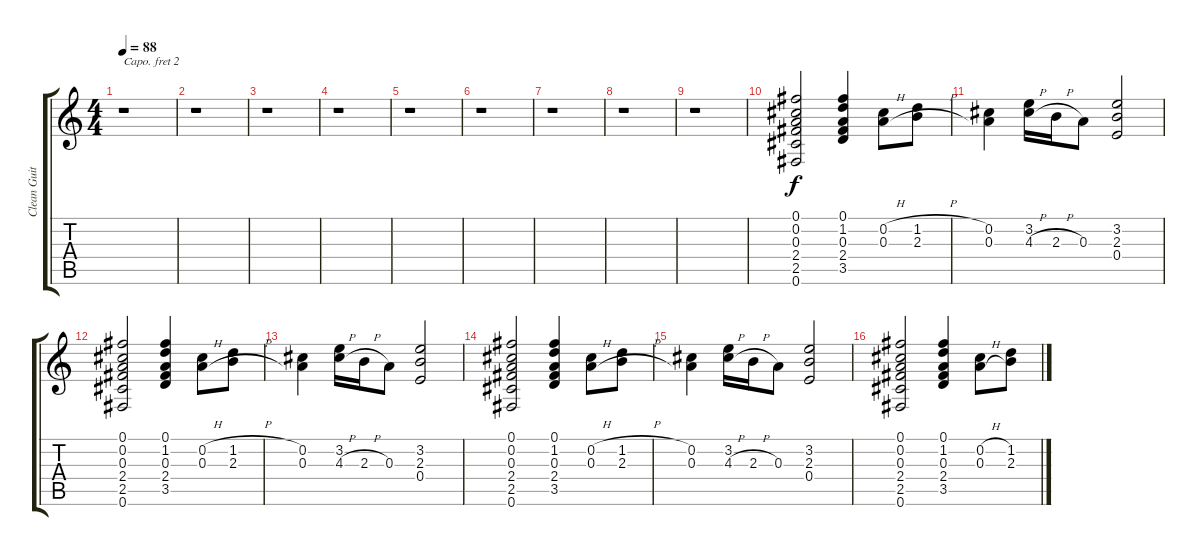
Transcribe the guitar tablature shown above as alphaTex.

\track ("Clean Guitar" "Clean Guit") {instrument electricguitarclean}
\staff {score tabs}
\capo 2
\tuning (E4 B3 G3 D3 A2 E2) {hide}
\ts (4 4)
\tempo 88
\clef g2
\ks c
r.1{dy f instrument electricguitarclean} |
r.1 |
r.1 |
r.1 |
r.1 |
r.1 |
r.1 |
r.1 |
r.1 |
(0.1 0.2 0.3 2.4 2.5 0.6).2 (0.1 1.2 0.3 2.4 3.5).4 (0.2{h} 0.3{h}).8 (1.2{h} 2.3{h}).8 |
(0.2 0.3).4 (3.2 4.3{h}).16 2.3{h}.16 0.3.8 (3.2 2.3 0.4).2 |
(0.1 0.2 0.3 2.4 2.5 0.6).2 (0.1 1.2 0.3 2.4 3.5).4 (0.2{h} 0.3{h}).8 (1.2{h} 2.3{h}).8 |
(0.2 0.3).4 (3.2 4.3{h}).16 2.3{h}.16 0.3.8 (3.2 2.3 0.4).2 |
(0.1 0.2 0.3 2.4 2.5 0.6).2 (0.1 1.2 0.3 2.4 3.5).4 (0.2{h} 0.3{h}).8 (1.2{h} 2.3{h}).8 |
(0.2 0.3).4 (3.2 4.3{h}).16 2.3{h}.16 0.3.8 (3.2 2.3 0.4).2 |
(0.1 0.2 0.3 2.4 2.5 0.6).2 (0.1 1.2 0.3 2.4 3.5).4 (0.2{h} 0.3{h}).8 (1.2{h} 2.3{h}).8
